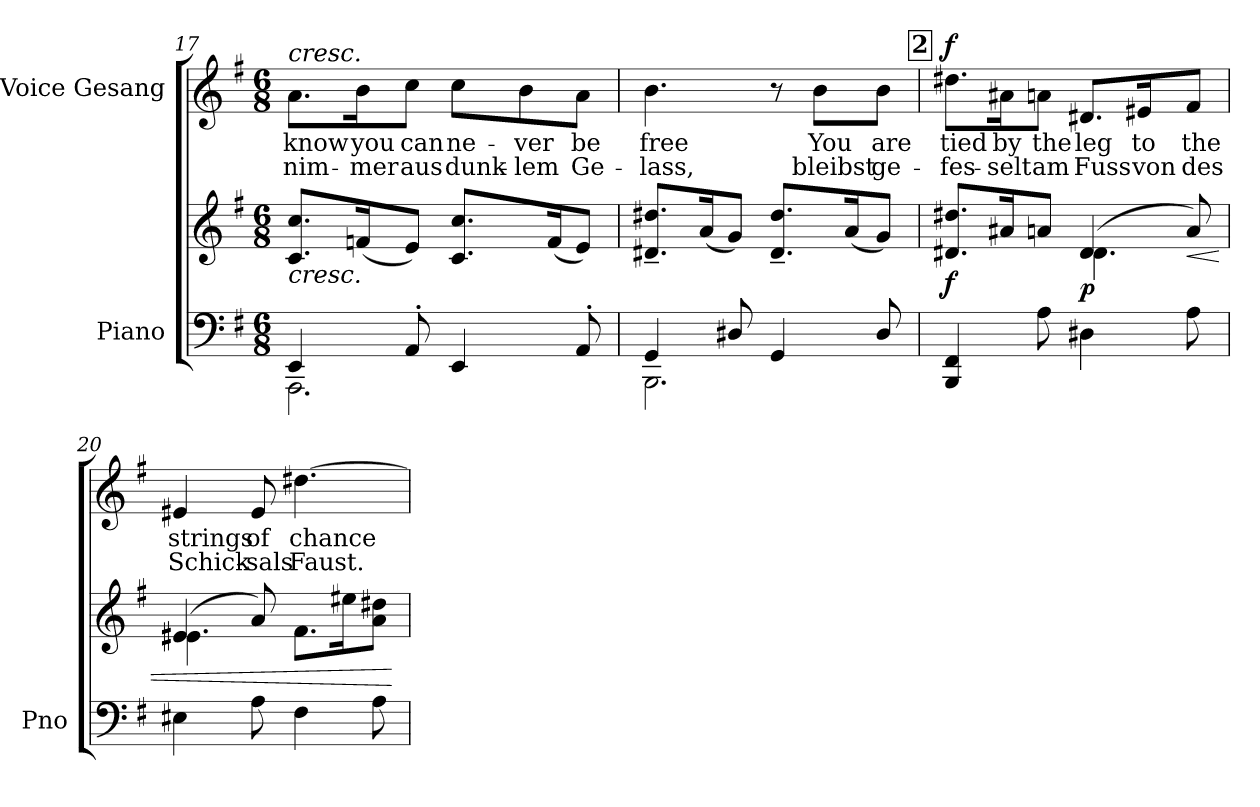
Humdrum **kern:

**kern	**kern	**dynam	**kern	**text	**text	**dynam
*part2	*part2	*part2	*part1	*part1	*part1	*part1
*staff3	*staff2	*staff2/3	*staff1	*staff1	*staff1	*staff1
*I"Piano	*	*	*I"Voice Gesang	*	*	*
*I'Pno	*	*	*	*	*	*
*clefF4	*clefG2	*	*clefG2	*	*	*
*k[f#]	*k[f#]	*	*k[f#]	*	*	*
*M6/8	*M6/8	*	*M6/8	*	*	*
=17	=17	=17	=17	=17	=17	=17
*^	*	*	*	*	*	*
!	!	!	!	!LO:TX:a:i:t=cresc.	!	!	!
!	!	!LO:TX:b:i:t=cresc.	!	!	!	!	!
4EE/	2.AAA\	8.c/ 8.cc/L	.	8.a\L	know	nim-	.
.	.	(16fn/K	.	16b\K	you	-mer	.
8AA'/	.	8e/J)	.	8cc\J	can	aus	.
4EE/	.	8.c/ 8.cc/L	.	8cc\L	ne-	dunk-	.
.	.	.	.	8b\	-ver	-lem	.
.	.	(16f/K	.	.	.	.	.
8AA'/	.	8e/J)	.	8a\J	be	Ge-	.
=18	=18	=18	=18	=18	=18	=18	=18
4GG/	2.BBB\	8.d#X/~ 8.dd#X/~L	.	4.b\	free	-lass,	.
.	.	(16a/K	.	.	.	.	.
8D#X/	.	8g/J)	.	.	.	.	.
4GG/	.	8.d#/~ 8.dd#/~L	.	8r	.	.	.
.	.	.	.	8b\L	You	bleibst	.
.	.	(16a/K	.	.	.	.	.
8D#/	.	8g/J)	.	8b\J	are	ge-	.
*v	*v	*	*	*	*	*	*
!!LO:REH:place=s1:a:B:fs=14:t=2
=19	=19	=19	=19	=19	=19	=19
*	*^	*	*	*	*	*
!	!	!	!LO:DY:b	!	!	!	!LO:DY:a
4BBB/ 4FF#/	8.d#X/ 8.dd#X/L	4.ryy	f	8.dd#X\L	tied	-fes-	f
.	16a#X/K	.	.	16a#X\K	by	-selt	.
8A\	8an/J	.	.	8an\J	the	am	.
!	!LO:N:head=solid	!LO:N:head=solid	!LO:DY:b	!	!	!	!
4D#X\	(4d#/	4.d#\	p	8.d#X/L	leg	Fuss	.
.	.	.	.	16e#X/K	to	von	.
!	!	!	!LO:HP:b	!	!	!	!
8A\	8a/)	.	<	8f#/J	the	des	.
=20	=20	=20	=20	=20	=20	=20	=20
!	!LO:N:head=solid	!LO:N:head=solid	!	!	!	!	!
4E#X\	(4e#X/	4.e#\	.	4e#X/	strings	Schick-	.
8A\	8a/)	.	.	8e#/	of	-sals	.
4F#\	8.f#\L	4.ryy	.	[4.dd#X\	chance	Faust.	.
.	16ee#X\K	.	.	.	.	.	.
8A\	8a\ 8dd#X\J	.	.	.	.	.	.
*	*v	*v	*	*	*	*	*
.	.	[	.	.	.	.
=	=	=	=	=	=	=
*-	*-	*-	*-	*-	*-	*-
